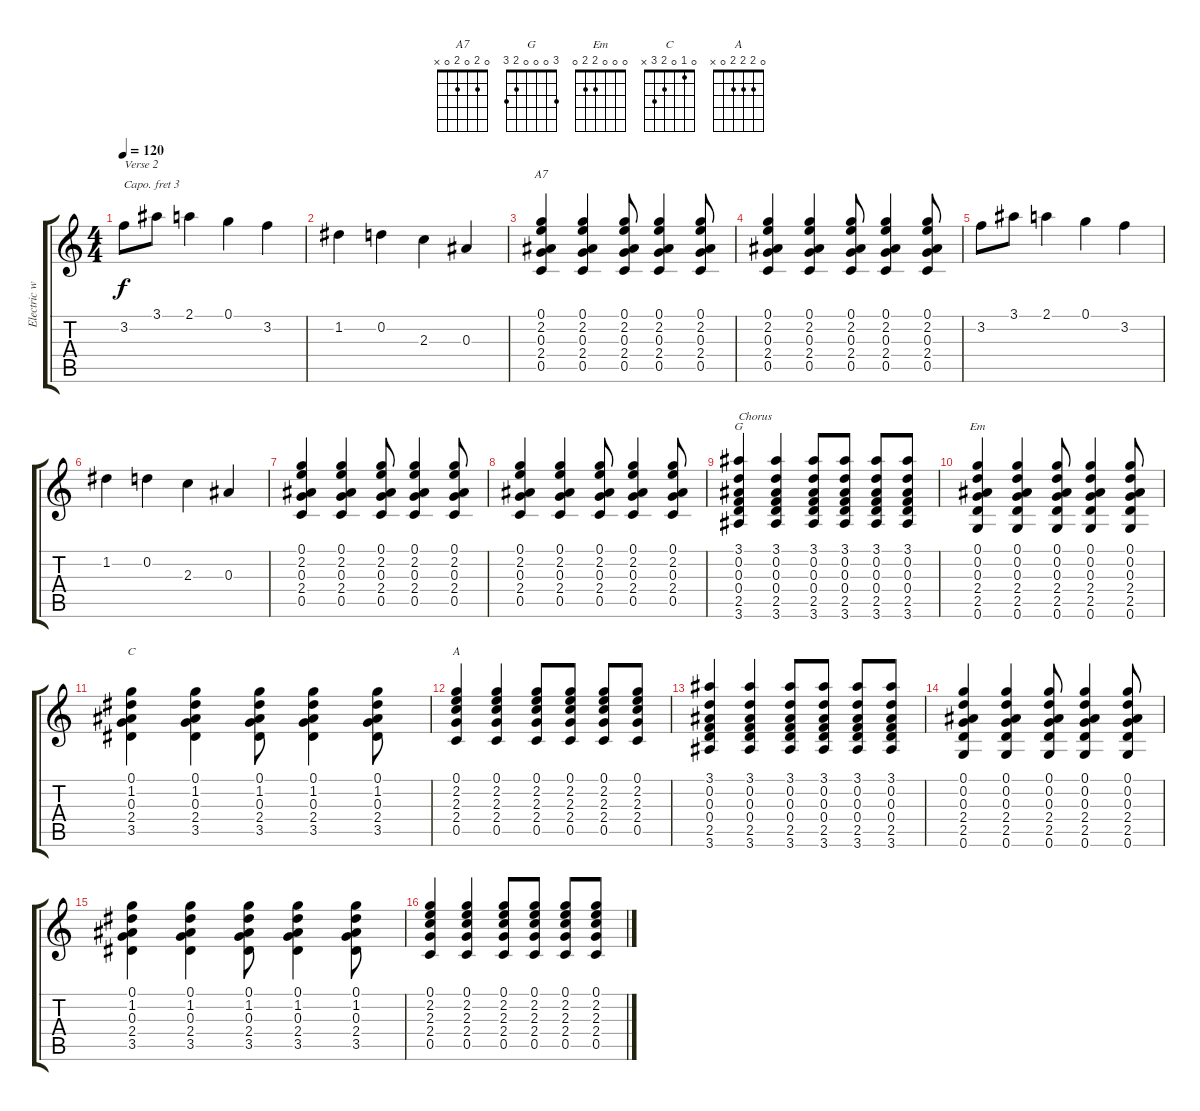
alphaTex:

\track ("Electric w/ capo on 3" "Electric w") {instrument electricguitarjazz}
\staff {score tabs}
\capo 3
\tuning (E4 B3 G3 D3 A2 E2) {hide}
\chord ("A7" 0 2 0 2 0 x)
\chord ("G" 3 0 0 0 2 3)
\chord ("Em" 0 0 0 2 2 0)
\chord ("C" 0 1 0 2 3 x)
\chord ("A" 0 2 2 2 0 x)
\ts (4 4)
\tempo 120
\clef g2
\ks c
3.2.8{txt "Verse 2" dy f} 3.1.8 2.1.4 0.1.4 3.2.4 |
1.2.4 0.2.4 2.3.4 0.3.4 |
(0.1 2.2 0.3 2.4 0.5).4{ch "A7"} (0.1 2.2 0.3 2.4 0.5).4 (0.1 2.2 0.3 2.4 0.5).8 (0.1 2.2 0.3 2.4 0.5).4 (0.1 2.2 0.3 2.4 0.5).8 |
(0.1 2.2 0.3 2.4 0.5).4 (0.1 2.2 0.3 2.4 0.5).4 (0.1 2.2 0.3 2.4 0.5).8 (0.1 2.2 0.3 2.4 0.5).4 (0.1 2.2 0.3 2.4 0.5).8 |
3.2.8 3.1.8 2.1.4 0.1.4 3.2.4 |
1.2.4 0.2.4 2.3.4 0.3.4 |
(0.1 2.2 0.3 2.4 0.5).4 (0.1 2.2 0.3 2.4 0.5).4 (0.1 2.2 0.3 2.4 0.5).8 (0.1 2.2 0.3 2.4 0.5).4 (0.1 2.2 0.3 2.4 0.5).8 |
(0.1 2.2 0.3 2.4 0.5).4 (0.1 2.2 0.3 2.4 0.5).4 (0.1 2.2 0.3 2.4 0.5).8 (0.1 2.2 0.3 2.4 0.5).4 (0.1 2.2 0.3 2.4 0.5).8 |
(3.1 0.2 0.3 0.4 2.5 3.6).4{ch "G" txt "Chorus"} (3.1 0.2 0.3 0.4 2.5 3.6).4 (3.1 0.2 0.3 0.4 2.5 3.6).8 (3.1 0.2 0.3 0.4 2.5 3.6).8 (3.1 0.2 0.3 0.4 2.5 3.6).8 (3.1 0.2 0.3 0.4 2.5 3.6).8 |
(0.1 0.2 0.3 2.4 2.5 0.6).4{ch "Em"} (0.1 0.2 0.3 2.4 2.5 0.6).4 (0.1 0.2 0.3 2.4 2.5 0.6).8 (0.1 0.2 0.3 2.4 2.5 0.6).4 (0.1 0.2 0.3 2.4 2.5 0.6).8 |
(0.1 1.2 0.3 2.4 3.5).4{ch "C"} (0.1 1.2 0.3 2.4 3.5).4 (0.1 1.2 0.3 2.4 3.5).8 (0.1 1.2 0.3 2.4 3.5).4 (0.1 1.2 0.3 2.4 3.5).8 |
(0.1 2.2 2.3 2.4 0.5).4{ch "A"} (0.1 2.2 2.3 2.4 0.5).4 (0.1 2.2 2.3 2.4 0.5).8 (0.1 2.2 2.3 2.4 0.5).8 (0.1 2.2 2.3 2.4 0.5).8 (0.1 2.2 2.3 2.4 0.5).8 |
(3.1 0.2 0.3 0.4 2.5 3.6).4 (3.1 0.2 0.3 0.4 2.5 3.6).4 (3.1 0.2 0.3 0.4 2.5 3.6).8 (3.1 0.2 0.3 0.4 2.5 3.6).8 (3.1 0.2 0.3 0.4 2.5 3.6).8 (3.1 0.2 0.3 0.4 2.5 3.6).8 |
(0.1 0.2 0.3 2.4 2.5 0.6).4 (0.1 0.2 0.3 2.4 2.5 0.6).4 (0.1 0.2 0.3 2.4 2.5 0.6).8 (0.1 0.2 0.3 2.4 2.5 0.6).4 (0.1 0.2 0.3 2.4 2.5 0.6).8 |
(0.1 1.2 0.3 2.4 3.5).4 (0.1 1.2 0.3 2.4 3.5).4 (0.1 1.2 0.3 2.4 3.5).8 (0.1 1.2 0.3 2.4 3.5).4 (0.1 1.2 0.3 2.4 3.5).8 |
(0.1 2.2 2.3 2.4 0.5).4 (0.1 2.2 2.3 2.4 0.5).4 (0.1 2.2 2.3 2.4 0.5).8 (0.1 2.2 2.3 2.4 0.5).8 (0.1 2.2 2.3 2.4 0.5).8 (0.1 2.2 2.3 2.4 0.5).8
